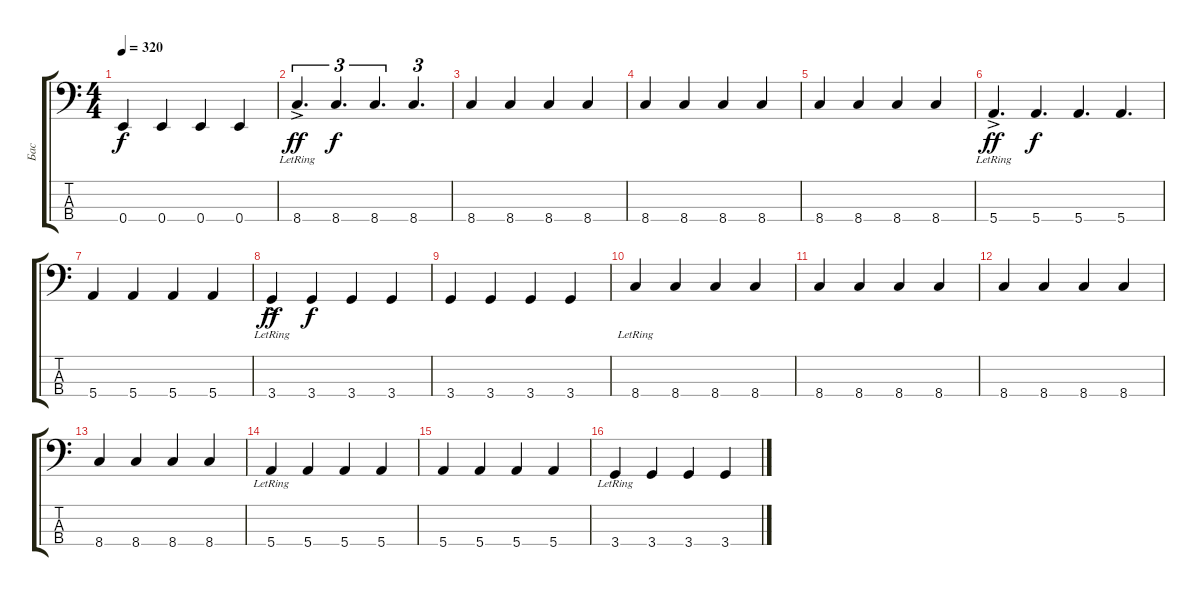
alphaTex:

\track ("Бас" "Бас") {instrument acousticbass}
\staff {score tabs}
\tuning (G2 D2 A1 E1) {hide}
\ts (4 4)
\tempo 320
\clef f4
\ks c
0.4.4{dy f} 0.4.4 0.4.4 0.4.4 |
8.4{ac lr}.4{d tu (3 2) dy ff} 8.4.4{d tu (3 2) dy f} 8.4.4{d tu (3 2)} 8.4.4{d tu (3 2)} |
8.4.4 8.4.4 8.4.4 8.4.4 |
8.4.4 8.4.4 8.4.4 8.4.4 |
8.4.4 8.4.4 8.4.4 8.4.4 |
5.4{ac lr}.4{d dy ff} 5.4.4{d dy f} 5.4.4{d} 5.4.4{d} |
5.4.4 5.4.4 5.4.4 5.4.4 |
3.4{ac lr}.4{dy ff} 3.4.4{dy f} 3.4.4 3.4.4 |
3.4.4 3.4.4 3.4.4 3.4.4 |
8.4{lr}.4 8.4.4 8.4.4 8.4.4 |
8.4.4 8.4.4 8.4.4 8.4.4 |
8.4.4 8.4.4 8.4.4 8.4.4 |
8.4.4 8.4.4 8.4.4 8.4.4 |
5.4{lr}.4 5.4.4 5.4.4 5.4.4 |
5.4.4 5.4.4 5.4.4 5.4.4 |
3.4{lr}.4 3.4.4 3.4.4 3.4.4
